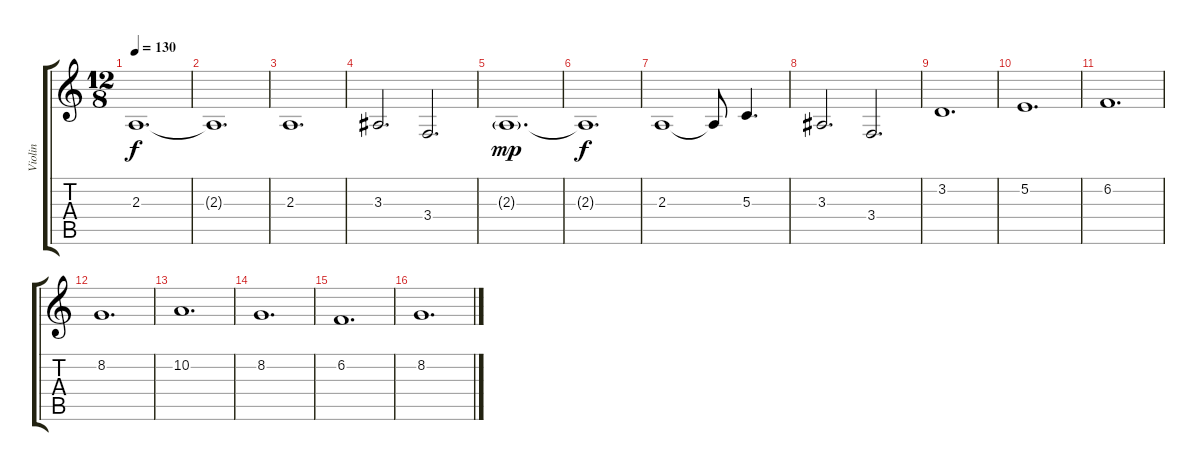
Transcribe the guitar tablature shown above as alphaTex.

\track ("Violin" "Violin") {instrument violin}
\staff {score tabs}
\tuning (E4 B3 G3 D3 A2 D2) {hide}
\ts (12 8)
\tempo 130
\clef g2
\ks c
2.3.1{d dy f} |
2.3{t}.1{d} |
2.3.1{d} |
3.3.2{d} 3.4.2{d} |
2.3{g}.1{d dy mp} |
2.3{t}.1{d dy f} |
2.3.1 2.3{t}.8 5.3.4{d} |
3.3.2{d} 3.4.2{d} |
3.2.1{d} |
5.2.1{d} |
6.2.1{d} |
8.2.1{d} |
10.2.1{d} |
8.2.1{d} |
6.2.1{d} |
8.2.1{d}
